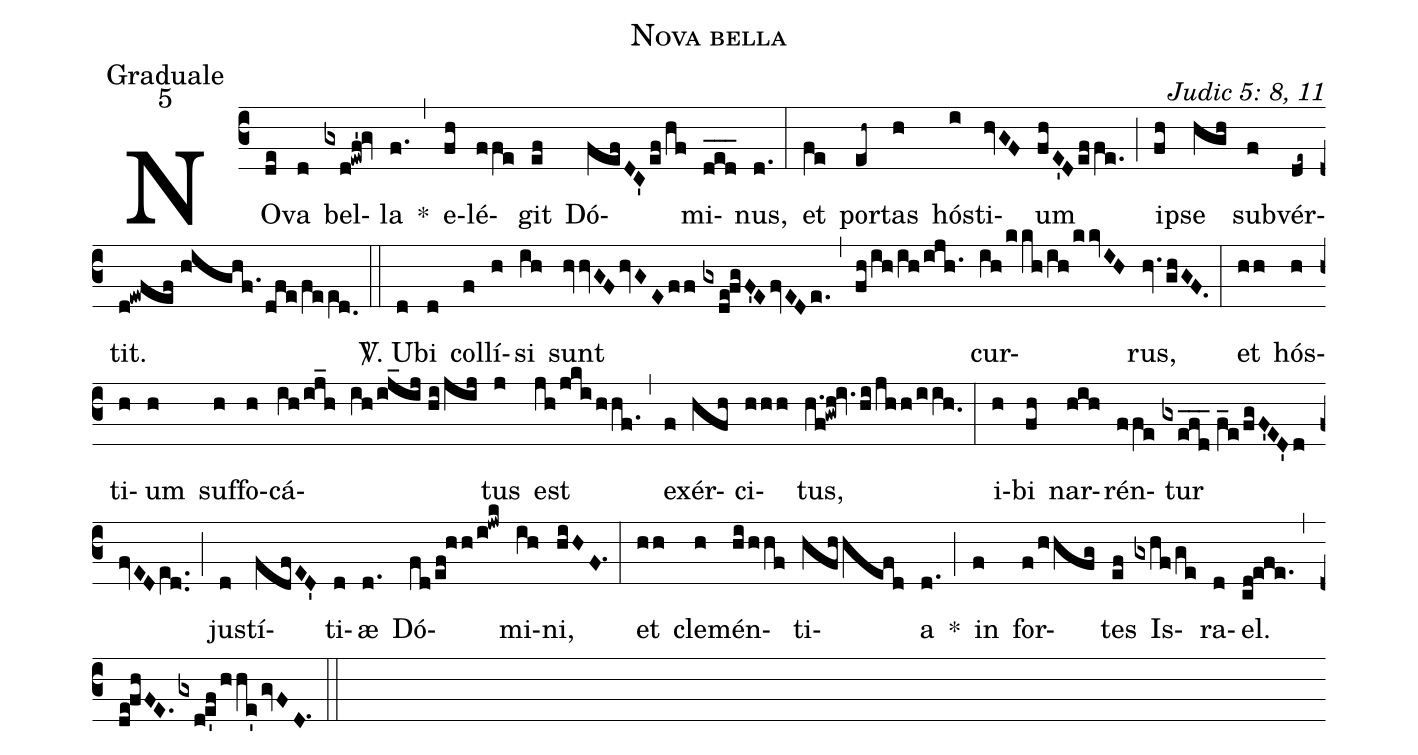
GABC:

name: Nova bella;
office-part: Graduale;
mode: 5;
commentary: Judic 5: 8, 11;
%%
(c3) NO(de)va(d) bel(gxd!ewf'!gv)la(f.) *(,) e(fh)lé(ffe)git(ef) Dó(fefDC'ef/hf)mi(d_e_d_)nus,(d.) (:)
et(fe) por(eh~)tas(h) hós(i)ti(hvGF)um(fhE'Deffe.) (;) ip(fh)se(hgh) sub(f)vér(de~)tit.(d!ewfef//highf.dfe/fee[ll:1]d.0) (::)
<sp>V/</sp>. U(d)bi(d) col(f)lí(h)si(ih) sunt(hvvGFhvGEff//gxde!fgF'EfvEDe.) (,) (fh/ih/ih/ijh.1) cur(ih/kkh/ih/kkvIH)rus,(hv.ghGF.) (:)
et(hh) hós(h)ti(h)um(h) suf(h)fo(h)cá(ih/ij_h ih/ij_ij//hi/jij)tus(j) est(jh/jkihhf.) (,) ex(f)ér(hfh)ci(hhh)tus,(h.f!gwh!iv.hi/jhh/iih.0) (:)
i(h)bi(fh) nar(hih)rén(ffe)tur(gxe_f_d_2//f_e/fgF'ED'dfvEDe[ll:1]d..) (;) jus(d)tí(fdfED')ti(d)æ(d.) Dó(fd/ef!hh/i!jwk)mi(ih)ni,(hiHF.1) (:)
et(hh) cle(h)mén(hi/hhf)ti(hfhhefd)a(d.) *(;)
in(f) for(f/hhfg)tes(ef) Is(gxhf/ge)ra(d)el.(cd!efe.) (,) (de!fhFE.gxde'f/hhe'gvFD.1) (::)
